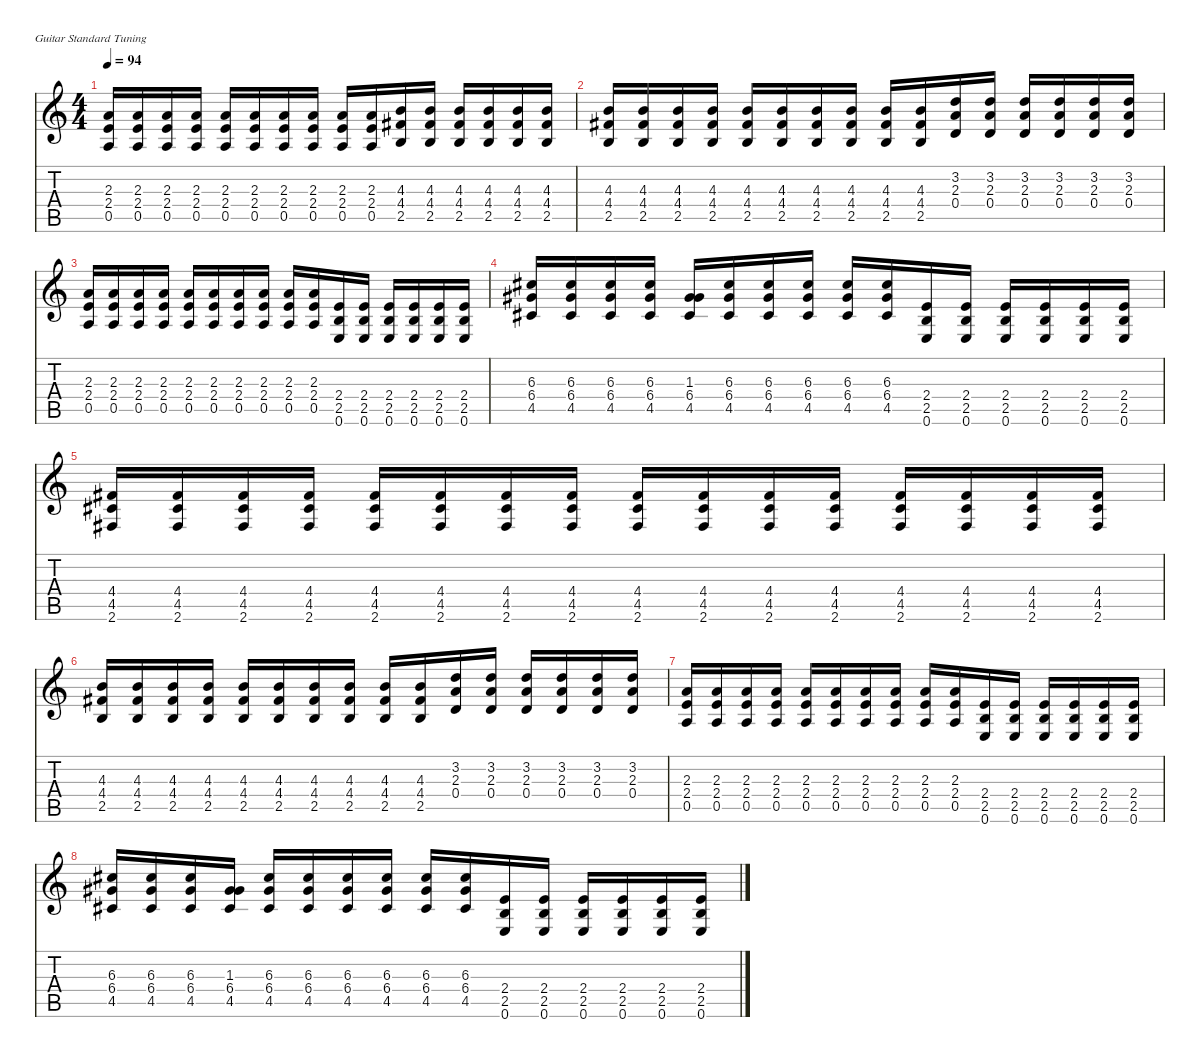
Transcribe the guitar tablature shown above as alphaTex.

\defaultSystemsLayout 4
\hideDynamics
\bracketExtendMode nobrackets
\singleTrackTrackNamePolicy hidden
\multiTrackTrackNamePolicy hidden
\otherSystemsTrackNameOrientation horizontal
\track ("guitar 1" "dist.guit.") {instrument distortionguitar}
\staff {score tabs}
\tuning (E4 B3 G3 D3 A2 E2)
\ts (4 4)
\tempo 94
\clef g2
\ks c
(2.3 2.4 0.5).16{dy f beam Up} (2.3 2.4 0.5).16{dy mp beam Up} (2.3 2.4 0.5).16{dy mf beam Up} (2.3 2.4 0.5).16{dy mp beam Up} (2.3 2.4 0.5).16{dy mf beam Up} (2.3 2.4 0.5).16{dy mp beam Up} (2.3 2.4 0.5).16{dy mf beam Up} (2.3 2.4 0.5).16{dy mp beam Up} (2.3 2.4 0.5).16{dy mf beam Up} (2.3 2.4 0.5).16{dy mp beam Up} (4.3 4.4{acc #} 2.5).16{dy f beam Up} (4.3 4.4{acc #} 2.5).16{beam Up} (4.3 4.4{acc #} 2.5).16{beam Up} (4.3 4.4{acc #} 2.5).16{beam Up} (4.3 4.4{acc #} 2.5).16{beam Up} (4.3 4.4{acc #} 2.5).16{beam Up} |
(4.3 4.4{acc #} 2.5).16{beam Up} (4.3 4.4{acc #} 2.5).16{beam Up} (4.3 4.4{acc #} 2.5).16{beam Up} (4.3 4.4{acc #} 2.5).16{beam Up} (4.3 4.4{acc #} 2.5).16{beam Up} (4.3 4.4{acc #} 2.5).16{beam Up} (4.3 4.4{acc #} 2.5).16{beam Up} (4.3 4.4{acc #} 2.5).16{beam Up} (4.3 4.4{acc #} 2.5).16{beam Up} (4.3 4.4{acc #} 2.5).16{beam Up} (3.2 2.3 0.4).16{beam Up} (3.2 2.3 0.4).16{dy mp beam Up} (3.2 2.3 0.4).16{dy mf beam Up} (3.2 2.3 0.4).16{dy mp beam Up} (3.2 2.3 0.4).16{dy mf beam Up} (3.2 2.3 0.4).16{beam Up} |
(2.3 2.4 0.5).16{dy f beam Up} (2.3 2.4 0.5).16{dy mp beam Up} (2.3 2.4 0.5).16{dy mf beam Up} (2.3 2.4 0.5).16{dy mp beam Up} (2.3 2.4 0.5).16{dy mf beam Up} (2.3 2.4 0.5).16{dy mp beam Up} (2.3 2.4 0.5).16{dy mf beam Up} (2.3 2.4 0.5).16{dy mp beam Up} (2.3 2.4 0.5).16{dy mf beam Up} (2.3 2.4 0.5).16{dy mp beam Up} (2.4 2.5 0.6).16{dy f beam Up} (2.4 2.5 0.6).16{dy mp beam Up} (2.4 2.5 0.6).16{dy mf beam Up} (2.4 2.5 0.6).16{dy mp beam Up} (2.4 2.5 0.6).16{dy mf beam Up} (2.4 2.5 0.6).16{beam Up} |
(6.3{acc #} 6.4{acc #} 4.5{acc #}).16{dy f beam Up} (6.3{acc #} 6.4{acc #} 4.5{acc #}).16{dy mp beam Up} (6.3{acc #} 6.4{acc #} 4.5{acc #}).16{dy mf beam Up} (6.3{acc #} 6.4{acc #} 4.5{acc #}).16{dy mp beam Up} (1.3{acc #} 6.4{acc #} 4.5{acc #}).16{dy mf beam Up} (6.3{acc #} 6.4{acc #} 4.5{acc #}).16{dy mp beam Up} (6.3{acc #} 6.4{acc #} 4.5{acc #}).16{dy mf beam Up} (6.3{acc #} 6.4{acc #} 4.5{acc #}).16{dy mp beam Up} (6.3{acc #} 6.4{acc #} 4.5{acc #}).16{dy mf beam Up} (6.3{acc #} 6.4{acc #} 4.5{acc #}).16{dy mp beam Up} (2.4 2.5 0.6).16{dy f beam Up} (2.4 2.5 0.6).16{dy mp beam Up} (2.4 2.5 0.6).16{dy mf beam Up} (2.4 2.5 0.6).16{dy mp beam Up} (2.4 2.5 0.6).16{dy mf beam Up} (2.4 2.5 0.6).16{beam Up} |
(4.4{acc #} 4.5{acc #} 2.6{acc #}).16{dy f beam Up} (4.4{acc #} 4.5{acc #} 2.6{acc #}).16{dy mp beam Up} (4.4{acc #} 4.5{acc #} 2.6{acc #}).16{dy mf beam Up} (4.4{acc #} 4.5{acc #} 2.6{acc #}).16{dy mp beam Up} (4.4{acc #} 4.5{acc #} 2.6{acc #}).16{dy mf beam Up} (4.4{acc #} 4.5{acc #} 2.6{acc #}).16{dy mp beam Up} (4.4{acc #} 4.5{acc #} 2.6{acc #}).16{dy mf beam Up} (4.4{acc #} 4.5{acc #} 2.6{acc #}).16{dy mp beam Up} (4.4{acc #} 4.5{acc #} 2.6{acc #}).16{dy mf beam Up} (4.4{acc #} 4.5{acc #} 2.6{acc #}).16{dy mp beam Up} (4.4{acc #} 4.5{acc #} 2.6{acc #}).16{dy f beam Up} (4.4{acc #} 4.5{acc #} 2.6{acc #}).16{dy mp beam Up} (4.4{acc #} 4.5{acc #} 2.6{acc #}).16{dy mf beam Up} (4.4{acc #} 4.5{acc #} 2.6{acc #}).16{dy mp beam Up} (4.4{acc #} 4.5{acc #} 2.6{acc #}).16{dy mf beam Up} (4.4{acc #} 4.5{acc #} 2.6{acc #}).16{beam Up} |
(4.3 4.4{acc #} 2.5).16{dy f beam Up} (4.3 4.4{acc #} 2.5).16{dy mp beam Up} (4.3 4.4{acc #} 2.5).16{dy mf beam Up} (4.3 4.4{acc #} 2.5).16{dy mp beam Up} (4.3 4.4{acc #} 2.5).16{dy mf beam Up} (4.3 4.4{acc #} 2.5).16{dy mp beam Up} (4.3 4.4{acc #} 2.5).16{dy mf beam Up} (4.3 4.4{acc #} 2.5).16{dy mp beam Up} (4.3 4.4{acc #} 2.5).16{dy mf beam Up} (4.3 4.4{acc #} 2.5).16{dy mp beam Up} (3.2 2.3 0.4).16{dy f beam Up} (3.2 2.3 0.4).16{dy mp beam Up} (3.2 2.3 0.4).16{dy mf beam Up} (3.2 2.3 0.4).16{dy mp beam Up} (3.2 2.3 0.4).16{dy mf beam Up} (3.2 2.3 0.4).16{beam Up} |
(2.3 2.4 0.5).16{dy f beam Up} (2.3 2.4 0.5).16{dy mp beam Up} (2.3 2.4 0.5).16{dy mf beam Up} (2.3 2.4 0.5).16{dy mp beam Up} (2.3 2.4 0.5).16{dy mf beam Up} (2.3 2.4 0.5).16{dy mp beam Up} (2.3 2.4 0.5).16{dy mf beam Up} (2.3 2.4 0.5).16{dy mp beam Up} (2.3 2.4 0.5).16{dy mf beam Up} (2.3 2.4 0.5).16{dy mp beam Up} (2.4 2.5 0.6).16{dy f beam Up} (2.4 2.5 0.6).16{dy mp beam Up} (2.4 2.5 0.6).16{dy mf beam Up} (2.4 2.5 0.6).16{dy mp beam Up} (2.4 2.5 0.6).16{dy mf beam Up} (2.4 2.5 0.6).16{beam Up} |
(6.3{acc #} 6.4{acc #} 4.5{acc #}).16{dy f beam Up} (6.3{acc #} 6.4{acc #} 4.5{acc #}).16{dy mp beam Up} (6.3{acc #} 6.4{acc #} 4.5{acc #}).16{dy mf beam Up} (1.3{acc #} 6.4{acc #} 4.5{acc #}).16{dy mp beam Up} (6.3{acc #} 6.4{acc #} 4.5{acc #}).16{dy mf beam Up} (6.3{acc #} 6.4{acc #} 4.5{acc #}).16{dy mp beam Up} (6.3{acc #} 6.4{acc #} 4.5{acc #}).16{dy mf beam Up} (6.3{acc #} 6.4{acc #} 4.5{acc #}).16{dy mp beam Up} (6.3{acc #} 6.4{acc #} 4.5{acc #}).16{dy mf beam Up} (6.3{acc #} 6.4{acc #} 4.5{acc #}).16{dy mp beam Up} (2.4 2.5 0.6).16{dy f beam Up} (2.4 2.5 0.6).16{dy mp beam Up} (2.4 2.5 0.6).16{dy mf beam Up} (2.4 2.5 0.6).16{dy mp beam Up} (2.4 2.5 0.6).16{dy mf beam Up} (2.4 2.5 0.6).16{beam Up}
